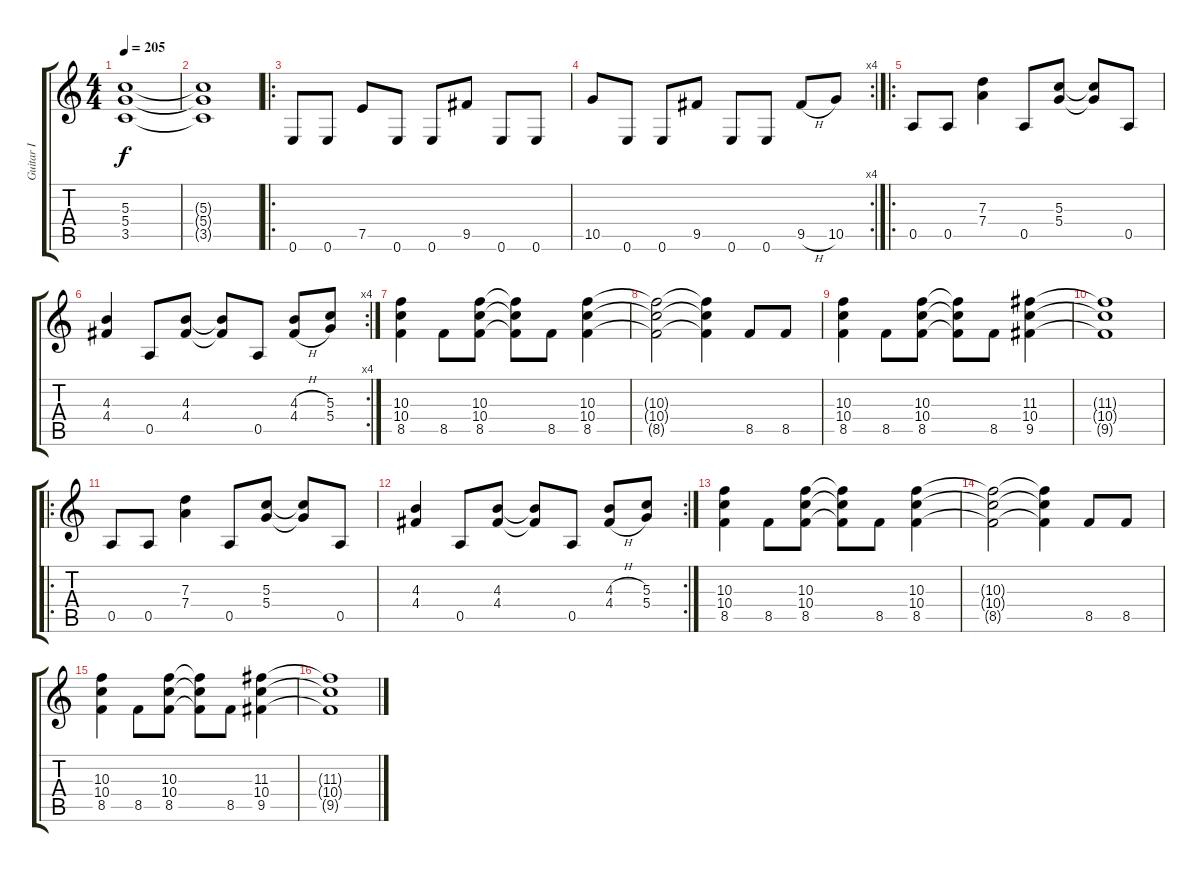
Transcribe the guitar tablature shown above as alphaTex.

\track ("Guitar I" "Guitar I") {instrument distortionguitar}
\staff {score tabs}
\tuning (E4 B3 G3 D3 A2 E2) {hide}
\ts (4 4)
\tempo 205
\clef g2
\ks c
(5.3 5.4 3.5).1{dy f} |
(5.3{t} 5.4{t} 3.5{t}).1 |
\ro
0.6.8 0.6.8 7.5.8 0.6.8 0.6.8 9.5.8 0.6.8 0.6.8 |
\rc 4
10.5.8 0.6.8 0.6.8 9.5.8 0.6.8 0.6.8 9.5{h}.8 10.5.8 |
\ro
0.5.8 0.5.8 (7.3 7.4).4 0.5.8 (5.3 5.4).8 (5.3{t} 5.4{t}).8 0.5.8 |
\rc 4
(4.3 4.4).4 0.5.8 (4.3 4.4).8 (4.3{t} 4.4{t}).8 0.5.8 (4.3{h} 4.4{h}).8 (5.3 5.4).8 |
(10.3 10.4 8.5).4 8.5.8 (10.3 10.4 8.5).8 (10.3{t} 10.4{t} 8.5{t}).8 8.5.8 (10.3 10.4 8.5).4 |
(10.3{t} 10.4{t} 8.5{t}).2 (10.3{t} 10.4{t} 8.5{t}).4 8.5.8 8.5.8 |
(10.3 10.4 8.5).4 8.5.8 (10.3 10.4 8.5).8 (10.3{t} 10.4{t} 8.5{t}).8 8.5.8 (11.3 10.4 9.5).4 |
(11.3{t} 10.4{t} 9.5{t}).1 |
\ro
0.5.8 0.5.8 (7.3 7.4).4 0.5.8 (5.3 5.4).8 (5.3{t} 5.4{t}).8 0.5.8 |
\rc 2
(4.3 4.4).4 0.5.8 (4.3 4.4).8 (4.3{t} 4.4{t}).8 0.5.8 (4.3{h} 4.4{h}).8 (5.3 5.4).8 |
(10.3 10.4 8.5).4 8.5.8 (10.3 10.4 8.5).8 (10.3{t} 10.4{t} 8.5{t}).8 8.5.8 (10.3 10.4 8.5).4 |
(10.3{t} 10.4{t} 8.5{t}).2 (10.3{t} 10.4{t} 8.5{t}).4 8.5.8 8.5.8 |
(10.3 10.4 8.5).4 8.5.8 (10.3 10.4 8.5).8 (10.3{t} 10.4{t} 8.5{t}).8 8.5.8 (11.3 10.4 9.5).4 |
(11.3{t} 10.4{t} 9.5{t}).1
